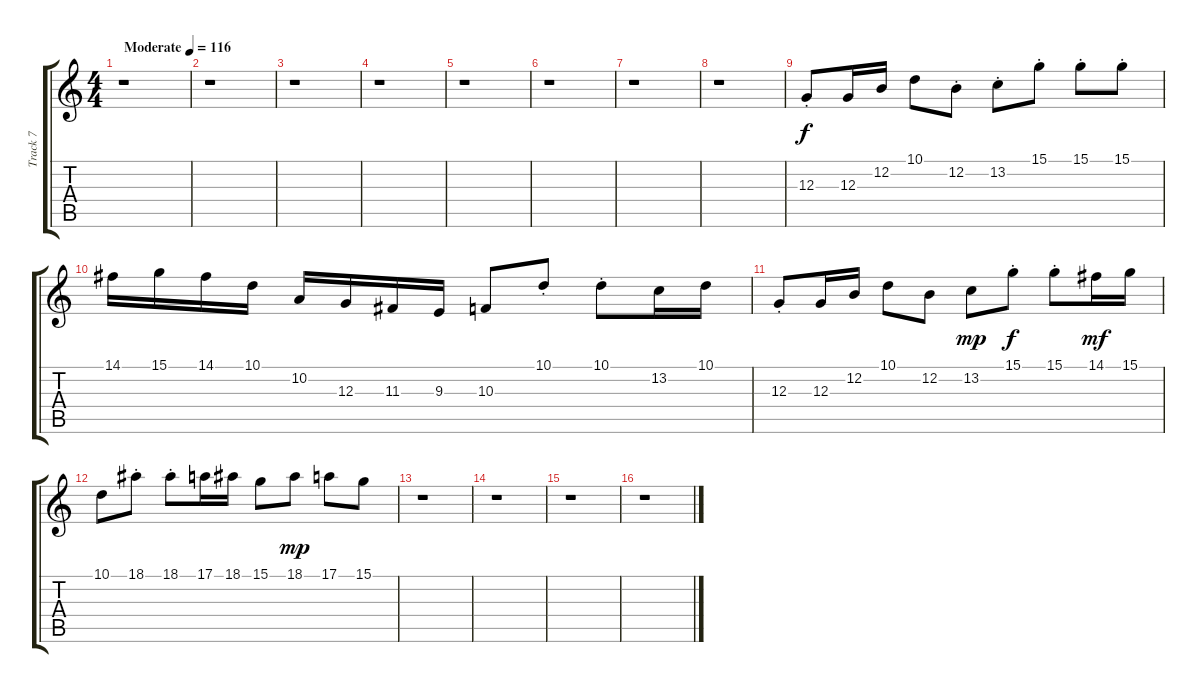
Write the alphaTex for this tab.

\track ("Track 7" "Track 7") {instrument clarinet}
\staff {score tabs}
\tuning (E4 B3 G3 D3 A2 E2) {hide}
\ts (4 4)
\tempo (116 "Moderate")
\clef g2
\ks c
r.1{dy f instrument clarinet} |
r.1 |
r.1 |
r.1 |
r.1 |
r.1 |
r.1 |
r.1 |
12.3{st}.8 12.3.16 12.2.16 10.1.8 12.2{st}.8 13.2{st}.8 15.1{st}.8 15.1{st}.8 15.1{st}.8 |
14.1.16 15.1.16 14.1.16 10.1.16 10.2.16 12.3.16 11.3.16 9.3.16 10.3.8 10.1{st}.8 10.1{st}.8 13.2.16 10.1.16 |
12.3{st}.8 12.3.16 12.2.16 10.1.8 12.2.8 13.2.8{dy mp} 15.1{st}.8{dy f} 15.1{st}.8 14.1.16{dy mf} 15.1.16 |
10.1.8 18.1{st}.8 18.1{st}.8 17.1.16 18.1.16 15.1.8 18.1.8{dy mp} 17.1.8 15.1.8 |
r.1 |
r.1 |
r.1 |
r.1
